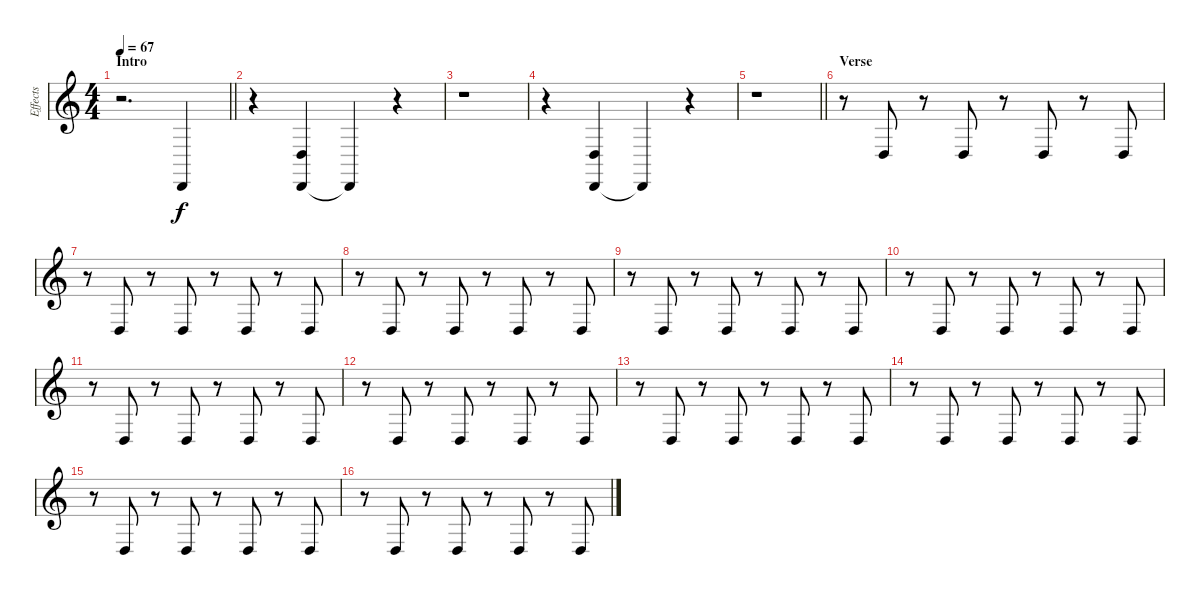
\track ("Effects" "Effects") {instrument applause}
\staff {score}
\tuning (E4 B3 G3 D3 A2 D2) {hide}
\ts (4 4)
\section ("" "Intro")
\tempo 67
\clef g2
\barLineRight lightlight
\ks c
r.2{d dy f instrument applause} 0.6.4 |
r.4 (0.4 0.6).4 0.6{t}.4 r.4 |
r.1 |
r.4 (0.4 0.6).4 0.6{t}.4 r.4 |
\barLineRight lightlight
r.1 |
\section ("" "Verse")
r.8{volume 8 instrument gunshot} 0.4.8 r.8 0.4.8 r.8 0.4.8 r.8 0.4.8 |
r.8 0.4.8 r.8 0.4.8 r.8 0.4.8 r.8 0.4.8 |
r.8 0.4.8 r.8 0.4.8 r.8 0.4.8 r.8 0.4.8 |
r.8 0.4.8 r.8 0.4.8 r.8 0.4.8 r.8 0.4.8 |
r.8 0.4.8 r.8 0.4.8 r.8 0.4.8 r.8 0.4.8 |
r.8 0.4.8 r.8 0.4.8 r.8 0.4.8 r.8 0.4.8 |
r.8 0.4.8 r.8 0.4.8 r.8 0.4.8 r.8 0.4.8 |
r.8 0.4.8 r.8 0.4.8 r.8 0.4.8 r.8 0.4.8 |
r.8 0.4.8 r.8 0.4.8 r.8 0.4.8 r.8 0.4.8 |
r.8 0.4.8 r.8 0.4.8 r.8 0.4.8 r.8 0.4.8 |
r.8 0.4.8 r.8 0.4.8 r.8 0.4.8 r.8 0.4.8
